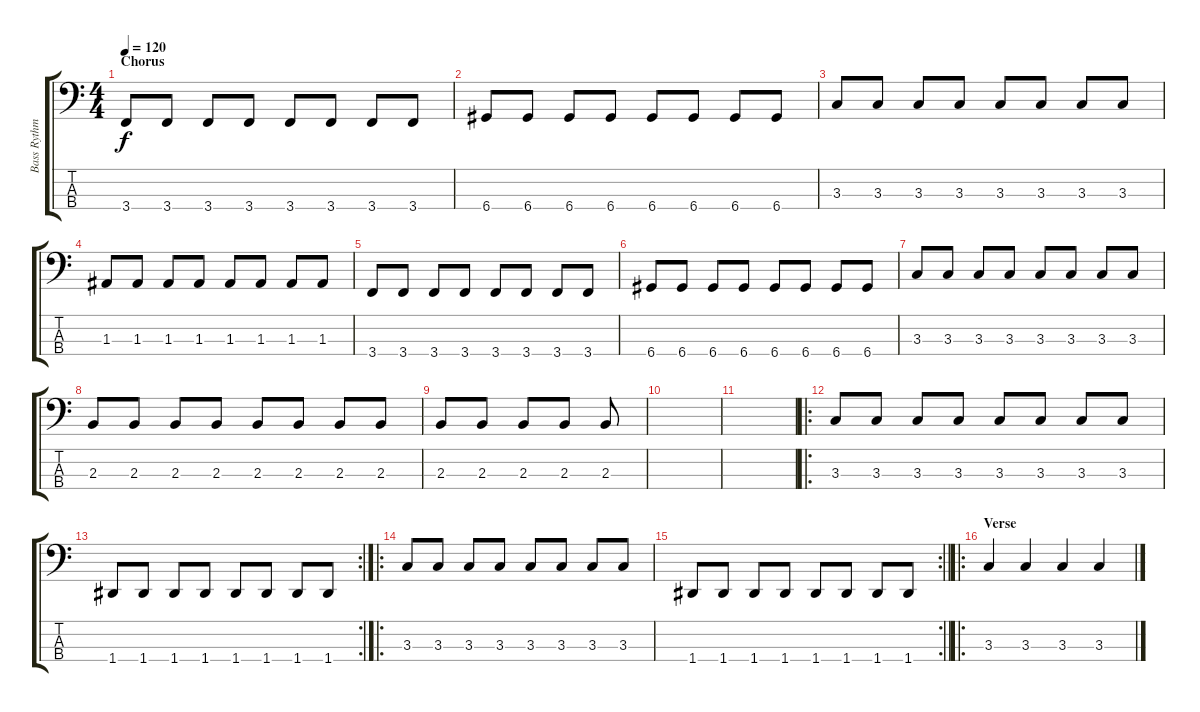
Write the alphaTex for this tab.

\track ("Bass Rythm" "Bass Rythm") {instrument electricbassfinger}
\staff {score tabs}
\tuning (G2 D2 A1 D1) {hide}
\ts (4 4)
\section ("" "Chorus")
\tempo 120
\clef f4
\ks c
3.4.8{dy f} 3.4.8 3.4.8 3.4.8 3.4.8 3.4.8 3.4.8 3.4.8 |
6.4.8 6.4.8 6.4.8 6.4.8 6.4.8 6.4.8 6.4.8 6.4.8 |
3.3.8 3.3.8 3.3.8 3.3.8 3.3.8 3.3.8 3.3.8 3.3.8 |
1.3.8 1.3.8 1.3.8 1.3.8 1.3.8 1.3.8 1.3.8 1.3.8 |
3.4.8 3.4.8 3.4.8 3.4.8 3.4.8 3.4.8 3.4.8 3.4.8 |
6.4.8 6.4.8 6.4.8 6.4.8 6.4.8 6.4.8 6.4.8 6.4.8 |
3.3.8 3.3.8 3.3.8 3.3.8 3.3.8 3.3.8 3.3.8 3.3.8 |
2.3.8 2.3.8 2.3.8 2.3.8 2.3.8 2.3.8 2.3.8 2.3.8 |
2.3.8 2.3.8 2.3.8 2.3.8 2.3.8 |
|
|
\ro
3.3.8 3.3.8 3.3.8 3.3.8 3.3.8 3.3.8 3.3.8 3.3.8 |
\rc 2
1.4.8 1.4.8 1.4.8 1.4.8 1.4.8 1.4.8 1.4.8 1.4.8 |
\ro
3.3.8 3.3.8 3.3.8 3.3.8 3.3.8 3.3.8 3.3.8 3.3.8 |
\rc 2
\barLineRight lightlight
1.4.8 1.4.8 1.4.8 1.4.8 1.4.8 1.4.8 1.4.8 1.4.8 |
\ro
\section ("" "Verse")
3.3.4 3.3.4 3.3.4 3.3.4
